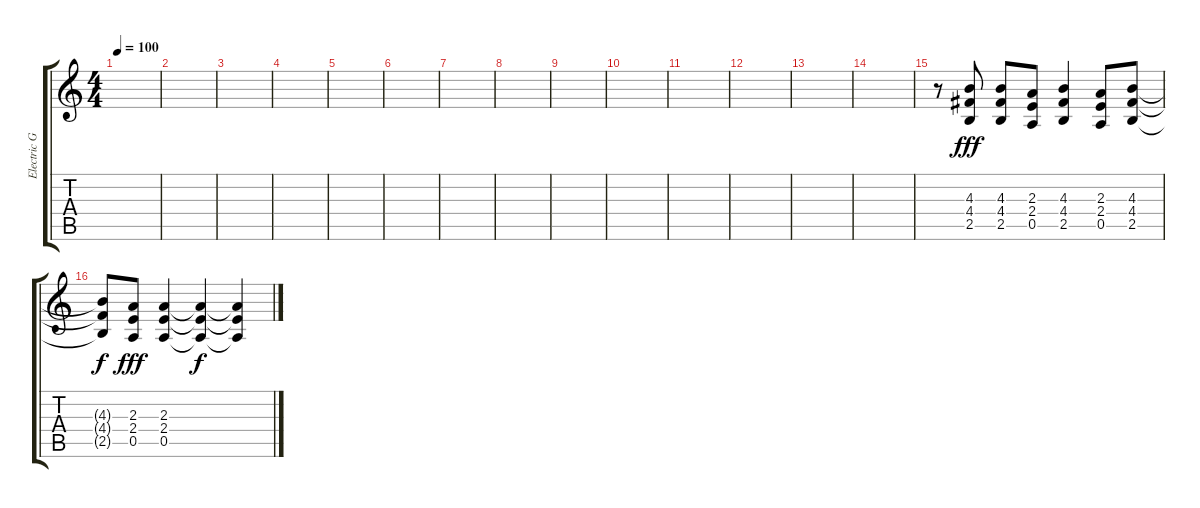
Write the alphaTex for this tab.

\track ("Electric Guitar/Solo" "Electric G") {instrument distortionguitar}
\staff {score tabs}
\tuning (E4 B3 G3 D3 A2 E2) {hide}
\ts (4 4)
\tempo 100
\clef g2
\ks c
|
|
|
|
|
|
|
|
|
|
|
|
|
|
r.8 (4.3 4.4 2.5).8{dy fff} (4.3 4.4 2.5).8 (2.3 2.4 0.5).8 (4.3 4.4 2.5).4 (2.3 2.4 0.5).8 (4.3 4.4 2.5).8 |
(4.3{t} 4.4{t} 2.5{t}).8{dy f} (2.3 2.4 0.5).8{dy fff} (2.3 2.4 0.5).4 (2.3{t} 2.4{t} 0.5{t}).4{dy f} (2.3{t} 2.4{t} 0.5{t}).4
